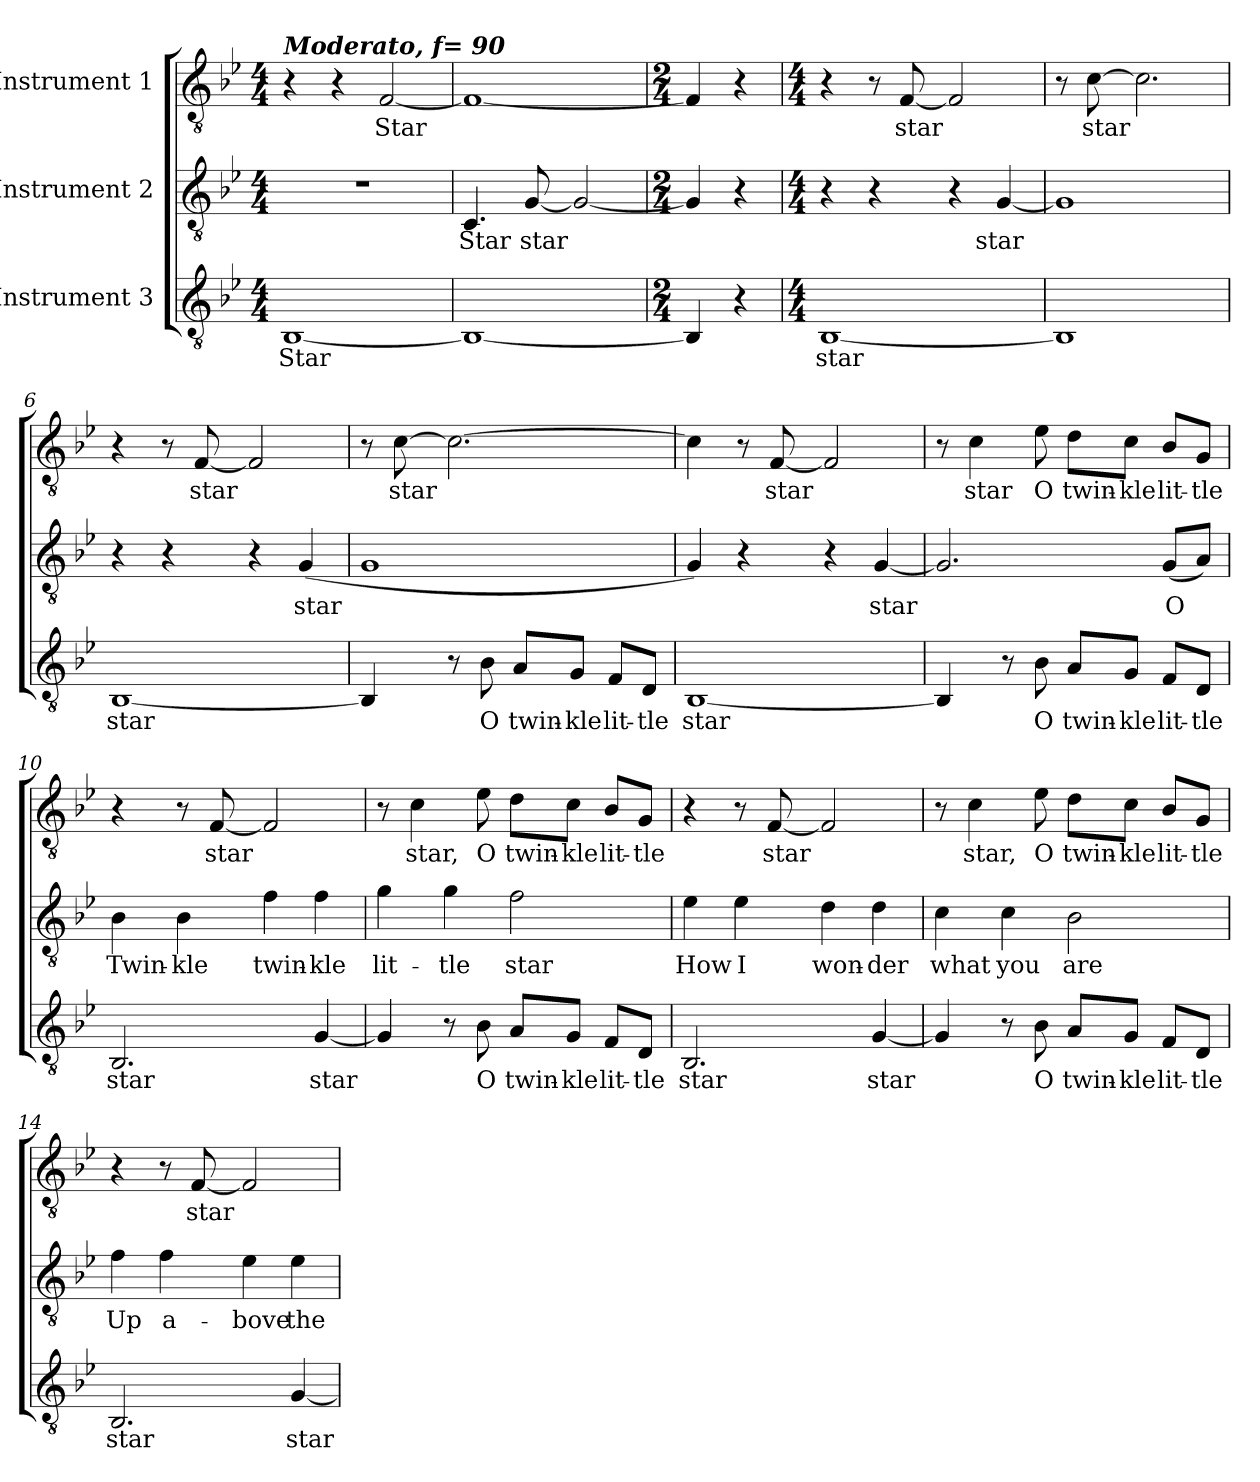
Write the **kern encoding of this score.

**kern	**text	**kern	**text	**kern	**text
*part3	*part3	*part2	*part2	*part1	*part1
*staff3	*staff3	*staff2	*staff2	*staff1	*staff1
*I"Instrument 3	*	*I"Instrument 2	*	*I"Instrument 1	*
!!LO:PB:g=z
*stria5	*	*stria5	*	*stria5	*
*clefGv2	*	*clefGv2	*	*clefGv2	*
*k[b-e-]	*	*k[b-e-]	*	*k[b-e-]	*
*B-:	*	*B-:	*	*B-:	*
*M4/4	*	*M4/4	*	*M4/4	*
=1	=1	=1	=1	=1	=1
!	!	!	!	!LO:TX:a:Bi:t=Moderato, f= 90	!
!	!LO:LY:b:cj	!	!	!	!
[<1BB-	Star	1r	.	4r	.
.	.	.	.	4r	.
!	!	!	!	!	!LO:LY:b:cj
.	.	.	.	[<2F/	Star
=2	=2	=2	=2	=2	=2
!	!	!	!LO:LY:b:cj	!	!
1BB-_<	.	4.C/	Star	1F_<	.
!	!	!	!LO:LY:b:cj	!	!
.	.	[<8G/	star	.	.
.	.	2G/_<	.	.	.
=3	=3	=3	=3	=3	=3
*M2/4	*	*M2/4	*	*M2/4	*
4BB-/]	.	4G/]	.	4F/]	.
4r	.	4r	.	4r	.
=4	=4	=4	=4	=4	=4
*M4/4	*	*M4/4	*	*M4/4	*
!	!LO:LY:b:cj	!	!	!	!
[<1BB-	star	4r	.	4r	.
.	.	4r	.	8r	.
!	!	!	!	!	!LO:LY:b:cj
.	.	.	.	[<8F/	star
.	.	4r	.	2F/]	.
!	!	!	!LO:LY:b:cj	!	!
.	.	[<4G/	star	.	.
=5	=5	=5	=5	=5	=5
1BB-]	.	1G]	.	8r	.
!	!	!	!	!	!LO:LY:b:cj
.	.	.	.	[>8c\	star
.	.	.	.	2.c\]	.
=6	=6	=6	=6	=6	=6
!	!LO:LY:b:cj	!	!	!	!
[>1BB-	star	4r	.	4r	.
.	.	4r	.	8r	.
!	!	!	!	!	!LO:LY:b:cj
.	.	.	.	[<8F/	star
.	.	4r	.	2F/]	.
!	!	!	!LO:LY:b:cj	!	!
.	.	(>4G/	star	.	.
!!LO:LB:g=z
=7	=7	=7	=7	=7	=7
4BB-/]	.	1G	.	8r	.
!	!	!	!	!	!LO:LY:b:cj
.	.	.	.	[>8c\	star
8r	.	.	.	2.c\_>	.
!	!LO:LY:b:cj	!	!	!	!
8B-\	O	.	.	.	.
!	!LO:LY:b	!	!	!	!
8A/L	twin-	.	.	.	.
!	!LO:LY:b:cj	!	!	!	!
8G/J	-kle	.	.	.	.
!	!LO:LY:b	!	!	!	!
8F/L	lit-	.	.	.	.
!	!LO:LY:b:cj	!	!	!	!
8D/J	-tle	.	.	.	.
=8	=8	=8	=8	=8	=8
!	!LO:LY:b:cj	!	!	!	!
[<1BB-	star	4G/)	.	4c\]	.
.	.	4r	.	8r	.
!	!	!	!	!	!LO:LY:b:cj
.	.	.	.	[<8F/	star
.	.	4r	.	2F/]	.
!	!	!	!LO:LY:b:cj	!	!
.	.	[<4G/	star	.	.
=9	=9	=9	=9	=9	=9
4BB-/]	.	2.G/]	.	8r	.
!	!	!	!	!	!LO:LY:b:cj
.	.	.	.	4c\	star
8r	.	.	.	.	.
!	!LO:LY:b:cj	!	!	!	!LO:LY:b:cj
8B-\	O	.	.	8e-\	O
!	!LO:LY:b	!	!	!	!LO:LY:b
8A/L	twin-	.	.	8d\L	twin-
!	!LO:LY:b:cj	!	!	!	!LO:LY:b:cj
8G/J	-kle	.	.	8c\J	-kle
!	!LO:LY:b	!	!LO:LY:b:cj	!	!LO:LY:b
8F/L	lit-	(<8G/L	O	8B-/L	lit-
!	!LO:LY:b:cj	!	!	!	!LO:LY:b:cj
8D/J	-tle	8A/J)	.	8G/J	-tle
=10	=10	=10	=10	=10	=10
!	!LO:LY:b:cj	!	!LO:LY:b	!	!
2.BB-/	star	4B-\	Twin-	4r	.
!	!	!	!LO:LY:b:rj	!	!
.	.	4B-\	-kle	8r	.
!	!	!	!	!	!LO:LY:b:cj
.	.	.	.	[<8F/	star
!	!	!	!LO:LY:b	!	!
.	.	4f\	twin-	2F/]	.
!	!LO:LY:b:cj	!	!LO:LY:b:rj	!	!
[<4G/	star	4f\	-kle	.	.
=11	=11	=11	=11	=11	=11
!	!	!	!LO:LY:b:cj	!	!
4G/]	.	4g\	lit-	8r	.
!	!	!	!	!	!LO:LY:b:cj
.	.	.	.	4c\	star,
!	!	!	!LO:LY:b:cj	!	!
8r	.	4g\	-tle	.	.
!	!LO:LY:b:cj	!	!	!	!LO:LY:b:cj
8B-\	O	.	.	8e-\	O
!	!LO:LY:b	!	!LO:LY:b:cj	!	!LO:LY:b
8A/L	twin-	2f\	star	8d\L	twin-
!	!LO:LY:b:cj	!	!	!	!LO:LY:b:cj
8G/J	-kle	.	.	8c\J	-kle
!	!LO:LY:b	!	!	!	!LO:LY:b
8F/L	lit-	.	.	8B-/L	lit-
!	!LO:LY:b:cj	!	!	!	!LO:LY:b:cj
8D/J	-tle	.	.	8G/J	-tle
!!LO:LB:g=z
=12	=12	=12	=12	=12	=12
!	!LO:LY:b:cj	!	!LO:LY:b:cj	!	!
2.BB-/	star	4e-\	How	4r	.
!	!	!	!LO:LY:b:cj	!	!
.	.	4e-\	I	8r	.
!	!	!	!	!	!LO:LY:b:cj
.	.	.	.	[<8F/	star
!	!	!	!LO:LY:b	!	!
.	.	4d\	won-	2F/]	.
!	!LO:LY:b:cj	!	!LO:LY:b:cj	!	!
[<4G/	star	4d\	-der	.	.
=13	=13	=13	=13	=13	=13
!	!	!	!LO:LY:b:cj	!	!
4G/]	.	4c\	what	8r	.
!	!	!	!	!	!LO:LY:b:cj
.	.	.	.	4c\	star,
!	!	!	!LO:LY:b:cj	!	!
8r	.	4c\	you	.	.
!	!LO:LY:b:cj	!	!	!	!LO:LY:b:cj
8B-\	O	.	.	8e-\	O
!	!LO:LY:b	!	!LO:LY:b:cj	!	!LO:LY:b
8A/L	twin-	2B-\	are	8d\L	twin-
!	!LO:LY:b:cj	!	!	!	!LO:LY:b:cj
8G/J	-kle	.	.	8c\J	-kle
!	!LO:LY:b	!	!	!	!LO:LY:b
8F/L	lit-	.	.	8B-/L	lit-
!	!LO:LY:b:cj	!	!	!	!LO:LY:b:cj
8D/J	-tle	.	.	8G/J	-tle
=14	=14	=14	=14	=14	=14
!	!LO:LY:b:cj	!	!LO:LY:b:cj	!	!
2.BB-/	star	4f\	Up	4r	.
!	!	!	!LO:LY:b:cj	!	!
.	.	4f\	a-	8r	.
!	!	!	!	!	!LO:LY:b:cj
.	.	.	.	[<8F/	star
!	!	!	!LO:LY:b:cj	!	!
.	.	4e-\	-bove	2F/]	.
!	!LO:LY:b:cj	!	!LO:LY:b:cj	!	!
[<4G/	star	4e-\	the	.	.
=	=	=	=	=	=
*-	*-	*-	*-	*-	*-
